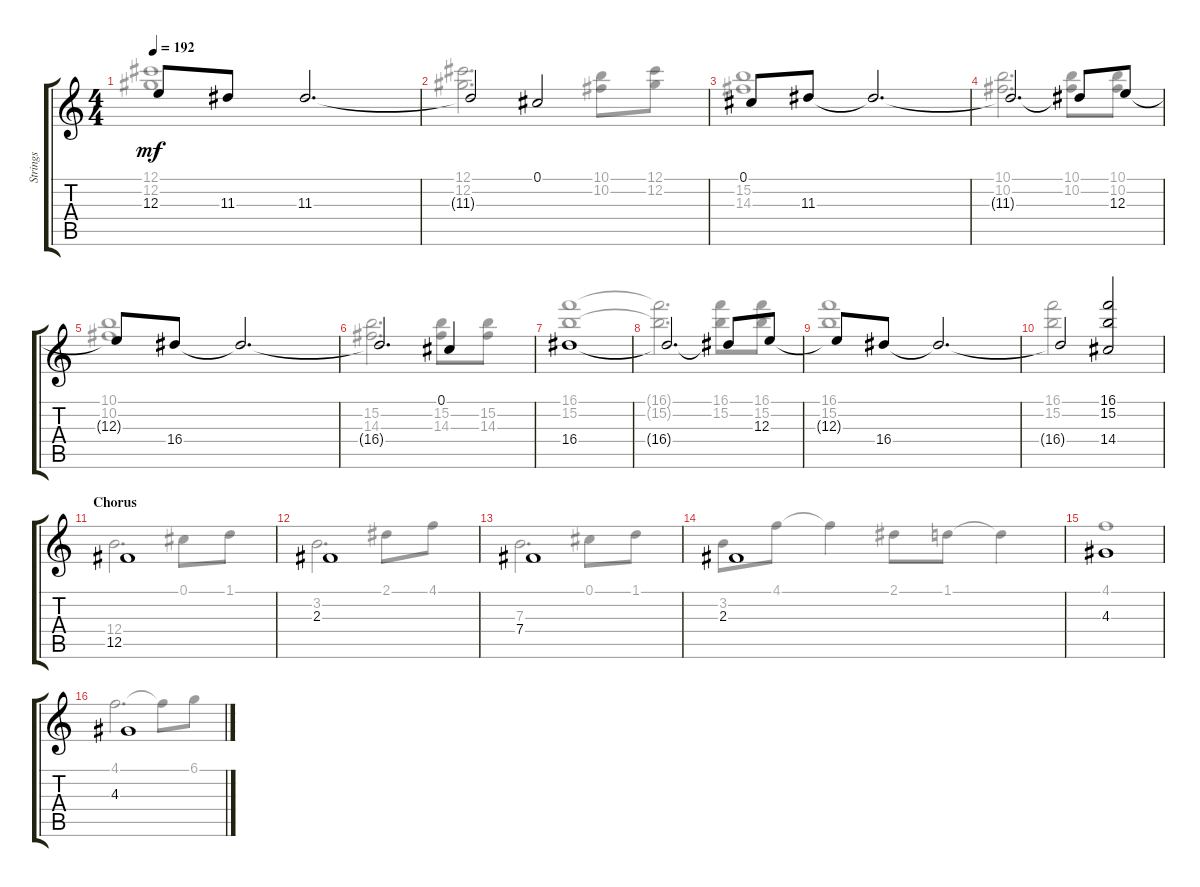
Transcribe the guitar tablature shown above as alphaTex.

\track ("Strings" "Strings") {instrument electricguitarclean}
\staff {score tabs}
\tuning (Db4 Ab3 E3 B2 Gb2 B1) {hide}
\voice
\ts (4 4)
\tempo 192
\clef g2
\ks aminor
12.3{t}.8{dy mf} 11.3.8 11.3.2{d} |
11.3{t}.2 0.1.2 |
0.1.8 11.3.8 11.3{t}.2{d} |
11.3{t}.2{d} 11.3{t}.8 12.3.8 |
12.3{t}.8 16.4.8 16.4{t}.2{d} |
16.4{t}.2{d} 0.1.4 |
16.4.1 |
16.4{t}.2{d} 16.4{t}.8 12.3.8 |
12.3{t}.8 16.4.8 16.4{t}.2{d} |
16.4{t}.2 (16.1 15.2 14.4).2 |
\section ("" "Chorus")
12.5.1 |
2.3.1 |
7.4.1 |
2.3.1 |
4.3.1 |
4.3.1
\voice
\clef g2
\ottava regular
\simile none
\ks aminor
(12.1 12.2).1{dy mf} |
(12.1 12.2).2{d} (10.1 10.2).8 (12.1 12.2).8 |
(15.2 14.3).1 |
(10.1 10.2).2{d} (10.1 10.2).8 (10.1 10.2).8 |
(10.1 10.2).1 |
(15.2 14.3).2{d} (15.2 14.3).8 (15.2 14.3).8 |
(16.1 15.2).1 |
(16.1{t} 15.2{t}).2{d} (16.1 15.2).8 (16.1 15.2).8 |
(16.1 15.2).1 |
(16.1 15.2).2 |
12.4.2{d} 0.1.8 1.1.8 |
3.2.2{d} 2.1.8 4.1.8 |
7.3.2{d} 0.1.8 1.1.8 |
3.2.8 4.1.8 4.1{t}.4 2.1.8 1.1.8 1.1{t}.4 |
4.1.1 |
4.1.2{d} 4.1{t}.8 6.1.8
